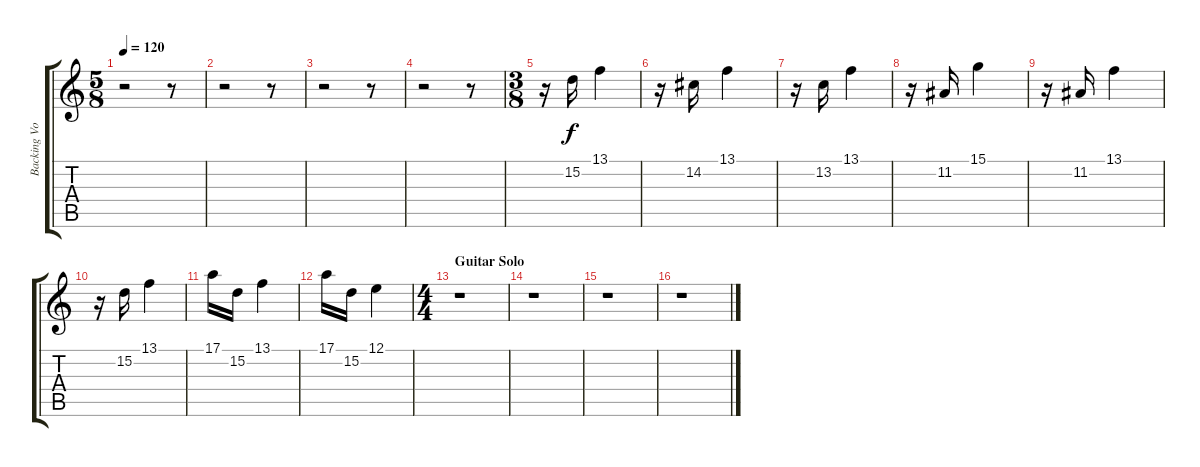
\track ("Backing Vocals 2/Misc." "Backing Vo") {instrument voiceoohs}
\staff {score tabs}
\tuning (E4 B3 G3 D3 A2 E2) {hide}
\ts (5 8)
\tempo 120
\clef g2
\ks c
r.2{dy mf} r.8 |
r.2 r.8 |
r.2 r.8 |
r.2 r.8 |
\ts (3 8)
r.16{volume 11 balance 8 instrument voiceoohs} 15.2.16{dy f} 13.1.4 |
r.16 14.2.16 13.1.4 |
r.16 13.2.16 13.1.4 |
r.16 11.2.16 15.1.4 |
r.16 11.2.16 13.1.4 |
r.16 15.2.16 13.1.4 |
17.1.16 15.2.16 13.1.4 |
17.1.16 15.2.16 12.1.4 |
\ts (4 4)
\section ("" "Guitar Solo")
r.1 |
r.1 |
r.1 |
r.1
